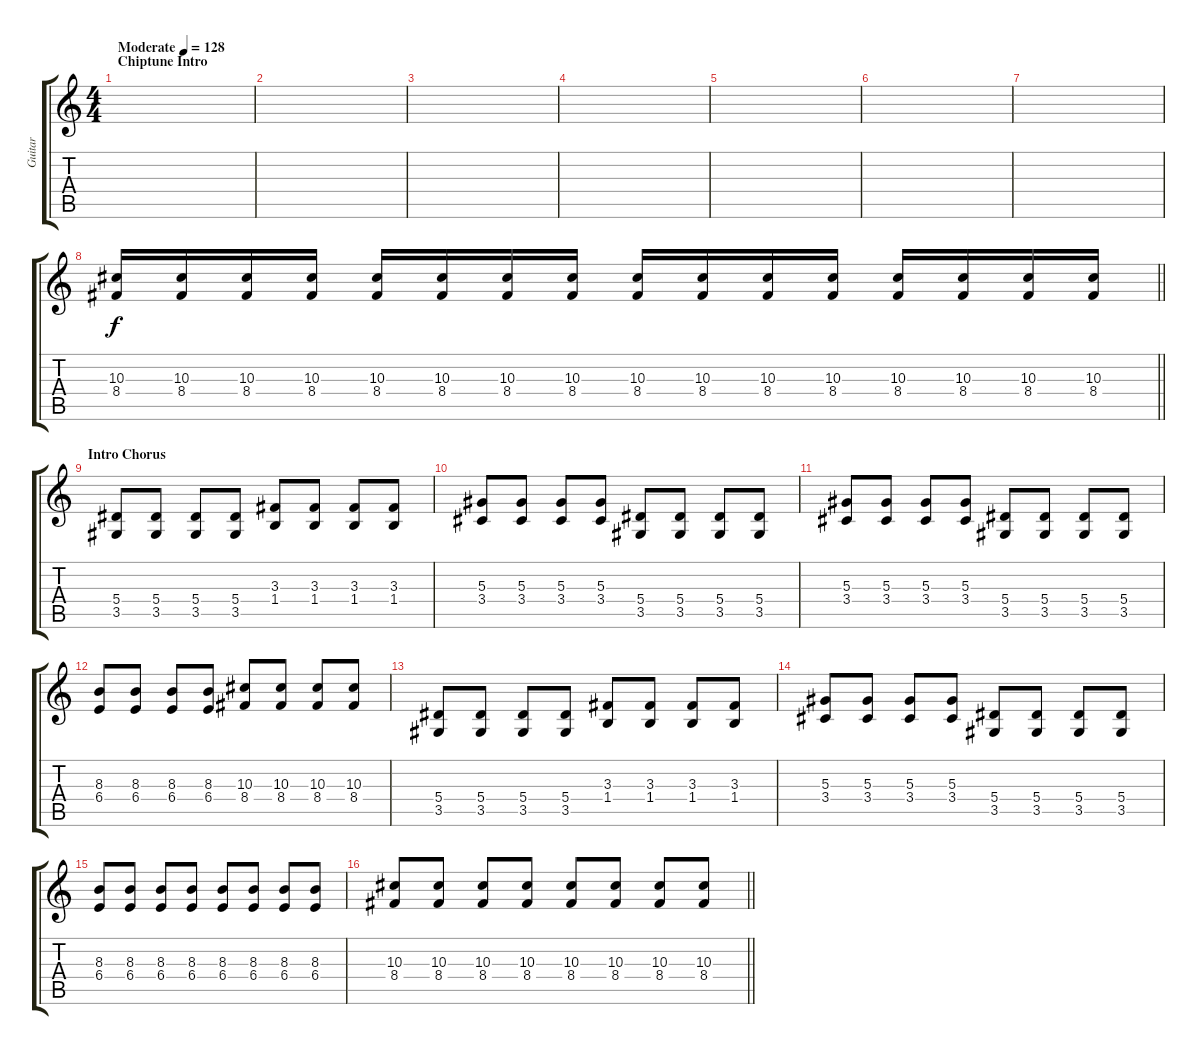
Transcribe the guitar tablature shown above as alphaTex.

\track ("Guitar" "Guitar") {instrument distortionguitar}
\staff {score tabs}
\tuning (C4 G3 Eb3 Bb2 F2 C2) {hide}
\ts (4 4)
\section ("" "Chiptune Intro")
\tempo (128 "Moderate")
\clef g2
\ks c
|
|
|
|
|
|
|
\barLineRight lightlight
(10.3 8.4).16 (10.3 8.4).16 (10.3 8.4).16 (10.3 8.4).16 (10.3 8.4).16 (10.3 8.4).16 (10.3 8.4).16 (10.3 8.4).16 (10.3 8.4).16 (10.3 8.4).16 (10.3 8.4).16 (10.3 8.4).16 (10.3 8.4).16 (10.3 8.4).16 (10.3 8.4).16 (10.3 8.4).16 |
\section ("" "Intro Chorus")
(5.4 3.5).8 (5.4 3.5).8 (5.4 3.5).8 (5.4 3.5).8 (3.3 1.4).8 (3.3 1.4).8 (3.3 1.4).8 (3.3 1.4).8 |
(5.3 3.4).8 (5.3 3.4).8 (5.3 3.4).8 (5.3 3.4).8 (5.4 3.5).8 (5.4 3.5).8 (5.4 3.5).8 (5.4 3.5).8 |
(5.3 3.4).8 (5.3 3.4).8 (5.3 3.4).8 (5.3 3.4).8 (5.4 3.5).8 (5.4 3.5).8 (5.4 3.5).8 (5.4 3.5).8 |
(8.3 6.4).8 (8.3 6.4).8 (8.3 6.4).8 (8.3 6.4).8 (10.3 8.4).8 (10.3 8.4).8 (10.3 8.4).8 (10.3 8.4).8 |
(5.4 3.5).8 (5.4 3.5).8 (5.4 3.5).8 (5.4 3.5).8 (3.3 1.4).8 (3.3 1.4).8 (3.3 1.4).8 (3.3 1.4).8 |
(5.3 3.4).8 (5.3 3.4).8 (5.3 3.4).8 (5.3 3.4).8 (5.4 3.5).8 (5.4 3.5).8 (5.4 3.5).8 (5.4 3.5).8 |
(8.3 6.4).8 (8.3 6.4).8 (8.3 6.4).8 (8.3 6.4).8 (8.3 6.4).8 (8.3 6.4).8 (8.3 6.4).8 (8.3 6.4).8 |
\barLineRight lightlight
(10.3 8.4).8 (10.3 8.4).8 (10.3 8.4).8 (10.3 8.4).8 (10.3 8.4).8 (10.3 8.4).8 (10.3 8.4).8 (10.3 8.4).8
